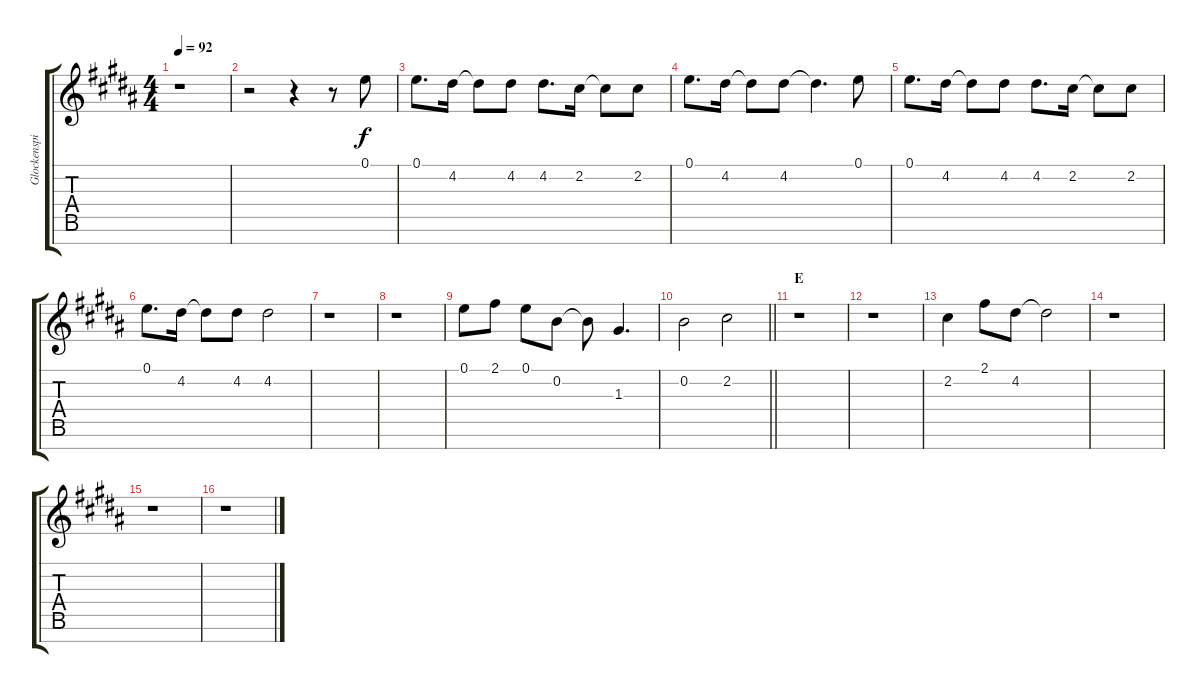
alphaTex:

\track ("Glockenspiel" "Glockenspi") {instrument vibraphone}
\staff {score tabs}
\tuning (E5 B4 G4 D4 A3 E3 B2) {hide}
\ts (4 4)
\tempo 92
\clef g2
\ks b
r.1{dy f} |
r.2 r.4 r.8 0.1.8 |
0.1.8{d} 4.2.16 4.2{t}.8 4.2.8 4.2.8{d} 2.2.16 2.2{t}.8 2.2.8 |
0.1.8{d} 4.2.16 4.2{t}.8 4.2.8 4.2{t}.4{d} 0.1.8 |
0.1.8{d} 4.2.16 4.2{t}.8 4.2.8 4.2.8{d} 2.2.16 2.2{t}.8 2.2.8 |
0.1.8{d} 4.2.16 4.2{t}.8 4.2.8 4.2.2 |
r.1 |
r.1 |
0.1.8 2.1.8 0.1.8 0.2.8 0.2{t}.8 1.3.4{d} |
\barLineRight lightlight
0.2.2 2.2.2 |
\section ("" "E")
r.1 |
r.1 |
2.2.4 2.1.8 4.2.8 4.2{t}.2 |
r.1 |
r.1 |
r.1
